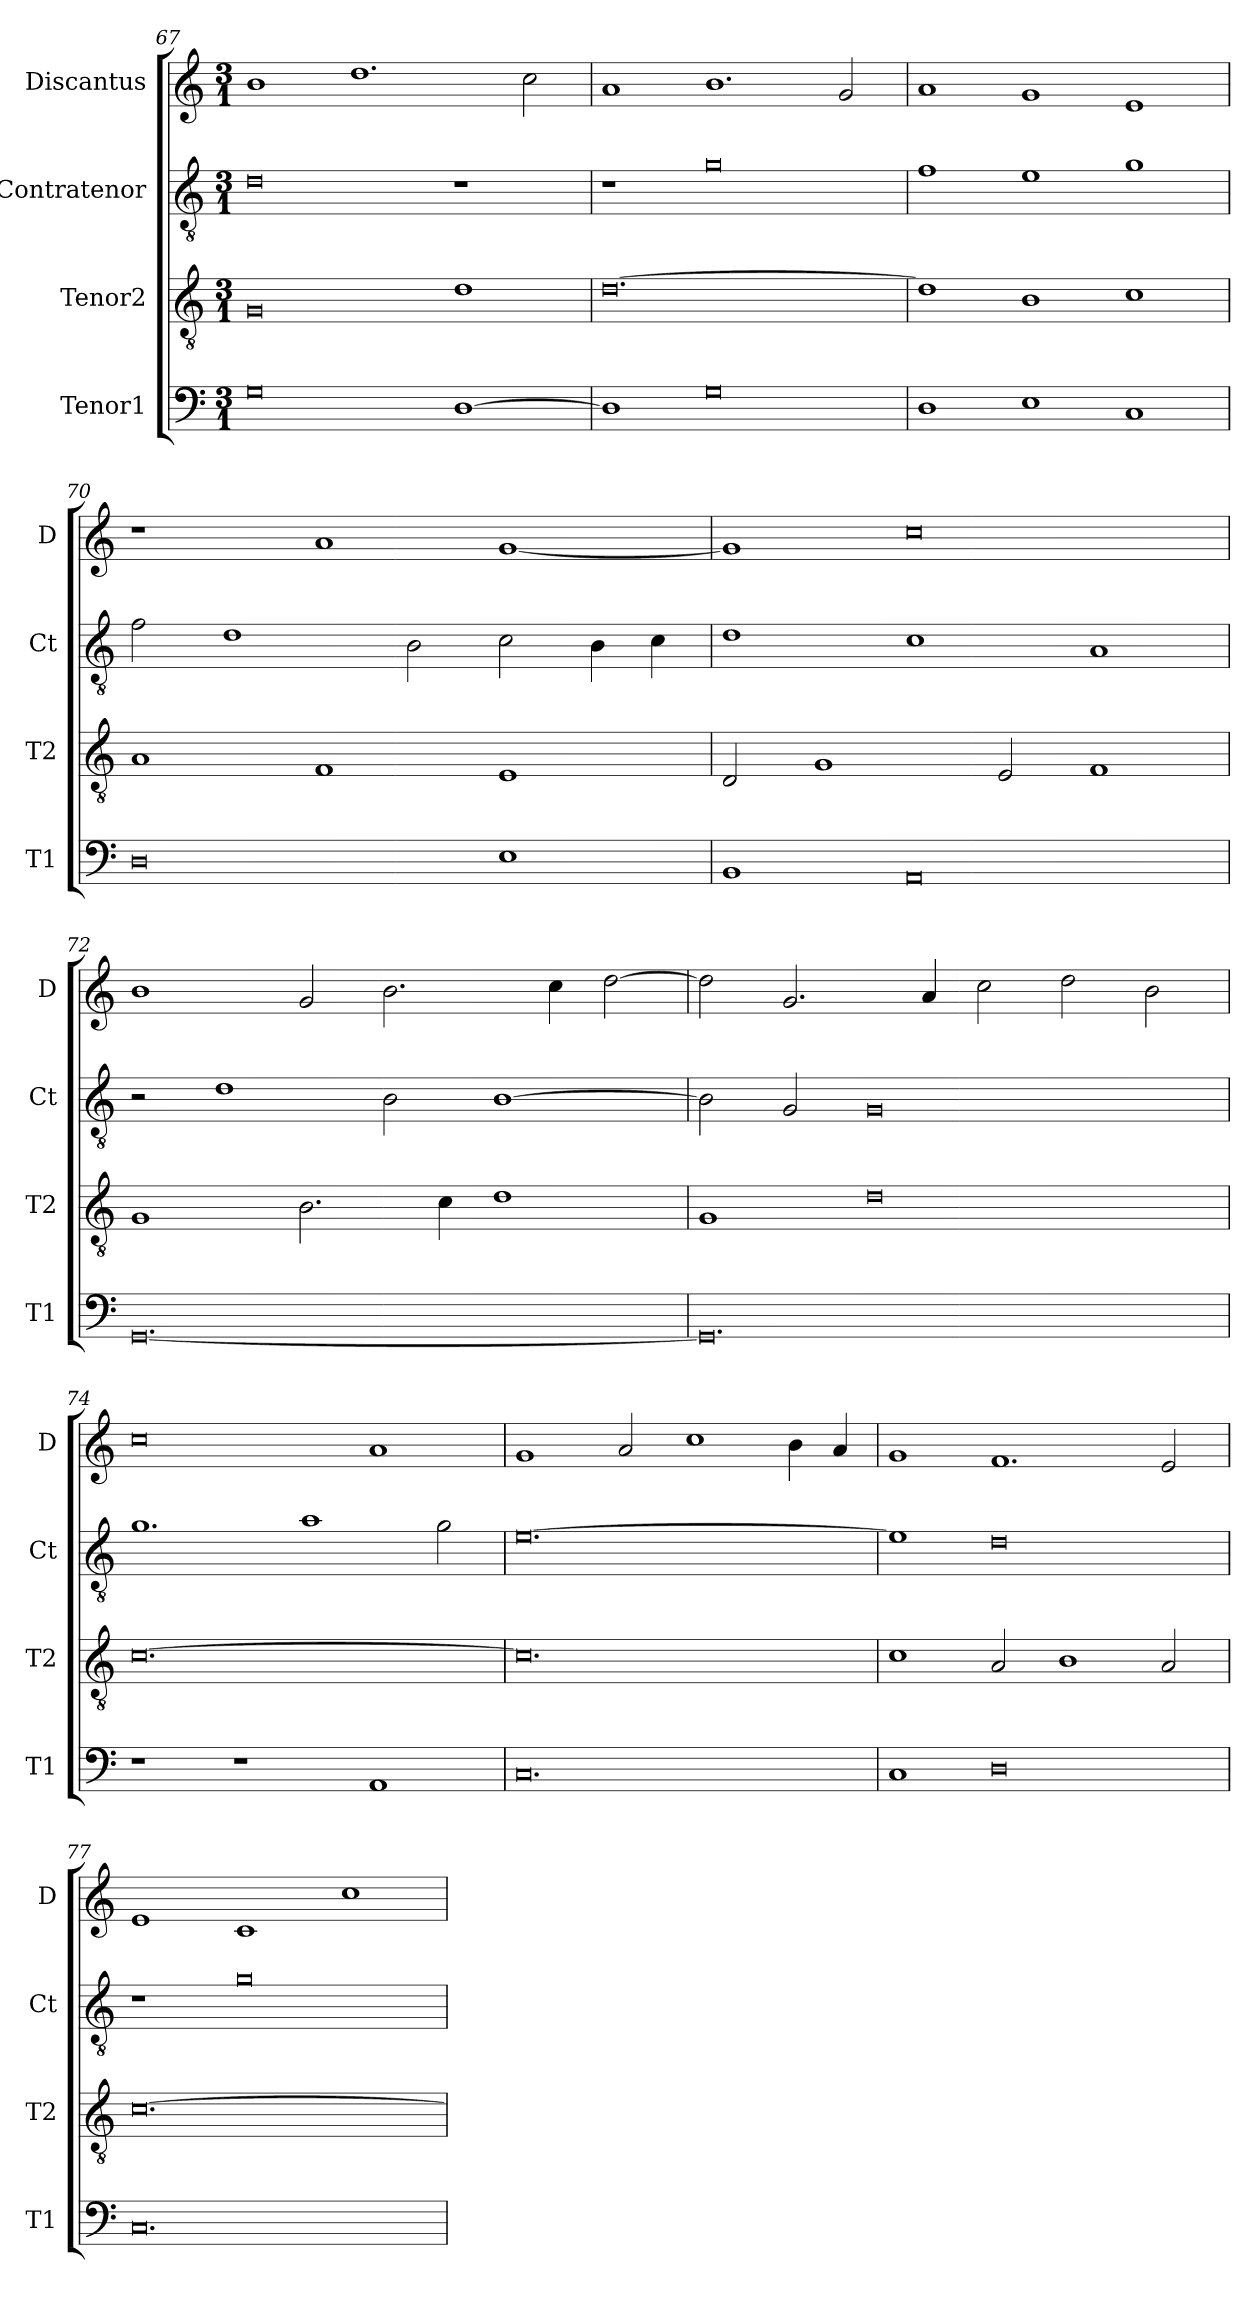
**kern	**kern	**kern	**kern
*part4	*part3	*part2	*part1
*staff4	*staff3	*staff2	*staff1
*I"Tenor1	*I"Tenor2	*I"Contratenor	*I"Discantus
*I'T1	*I'T2	*I'Ct	*I'D
*clefF4	*clefGv2	*clefGv2	*clefG2
*k[]	*k[]	*k[]	*k[]
*M3/1	*M3/1	*M3/1	*M3/1
=67	=67	=67	=67
0G	0G	0d	1b
.	.	.	1.dd
[1D	1d	1r	.
.	.	.	2cc\
=68	=68	=68	=68
1D]	[0.d	1r	1a
0G	.	0g	1.b
.	.	.	2g/
=69	=69	=69	=69
1D	1d]	1f	1a
1E	1B	1e	1g
1C	1c	1g	1e
=70	=70	=70	=70
0D	1A	2f\	1r
.	.	1d	.
.	1F	.	1a
.	.	2B\	.
1E	1E	2c\	[1g
.	.	4B\	.
.	.	4c\	.
=71	=71	=71	=71
1BB	2D/	1d	1g]
.	1G	.	.
0AA	.	1c	0cc
.	2E/	.	.
.	1F	1A	.
=72	=72	=72	=72
[0.GG	1G	2r	1b
.	.	1d	.
.	2.B\	.	2g/
.	.	2B\	2.b\
.	4c\	.	.
.	1d	[1B	.
.	.	.	4cc\
.	.	.	[2dd\
=73	=73	=73	=73
0.GG]	1G	2B\]	2dd\]
.	.	2G/	2.g/
.	0d	0G	.
.	.	.	4a/
.	.	.	2cc\
.	.	.	2dd\
.	.	.	2b\
=74	=74	=74	=74
1r	[0.c	1.g	0cc
1r	.	.	.
.	.	1a	.
1AA	.	.	1a
.	.	2g\	.
=75	=75	=75	=75
0.C	0.c]	[0.e	1g
.	.	.	2a/
.	.	.	1cc
.	.	.	4b\
.	.	.	4a/
=76	=76	=76	=76
1C	1c	1e]	1g
0D	2A/	0d	1.f
.	1B	.	.
.	2A/	.	2e/
=77	=77	=77	=77
0.C	[0.c	1r	1e
.	.	0g	1c
.	.	.	1cc
=	=	=	=
*-	*-	*-	*-
